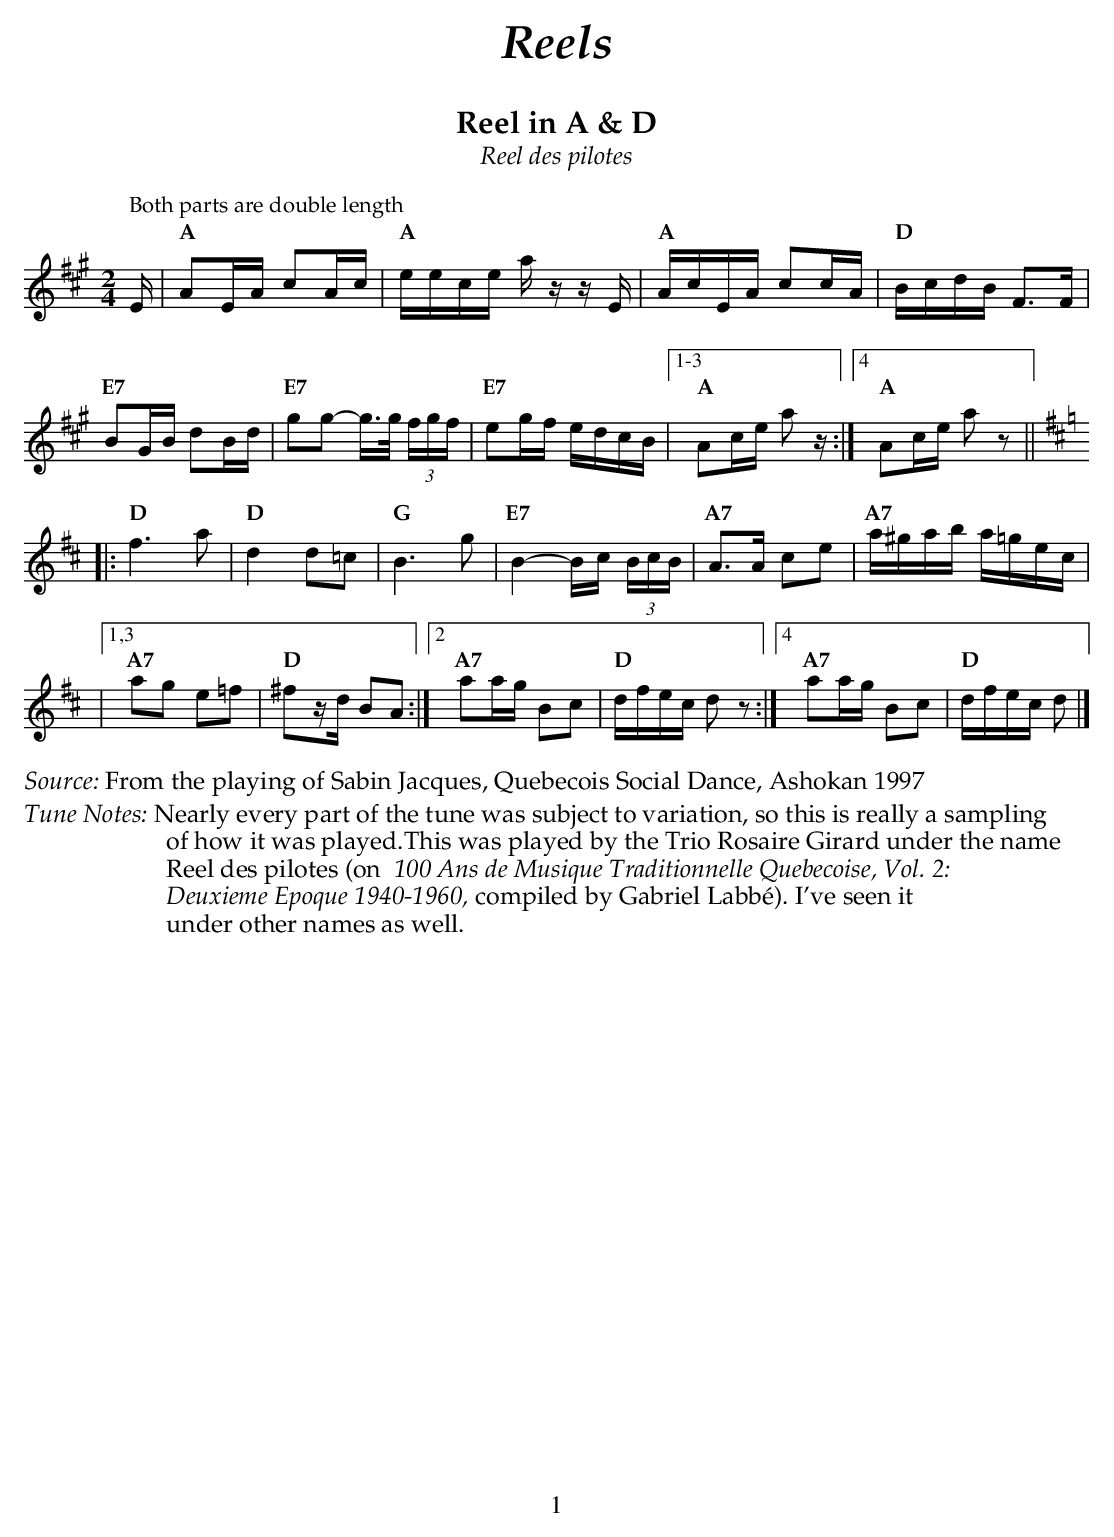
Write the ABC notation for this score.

X:1
T:Reel in A & D
T:Reel des pilotes
Q:"Both parts are double length"
M:2/4
L:1/16
K:A
E |\
"A" A2EA c2Ac      | "A" eece az zE       | "A" AcEA c2cA   | "D" BcdB F3F  |
"E7" B2GB d2Bd     | "E7" g2g2- g>g (3fgf | "E7" e2gf edcB   |1-3 y"A" A2ce a2z  :|4 "A" A2ce a2z2 ||
K:D
|: "D" f6a2        | "D" d4 d2=c2         | "G" B6 g2        | "E7 " B4-Bc (3BcB |\
"A7" A2>A2 c2e2    | "A7" a^gab a=gec     |
|[1,3 y "A7" a2g2 e2=f2 | "D" ^f2zd B2A2   \
:|2 "A7" a2ag B2c2 | "D" dfec d2 z2       :|4 "A7" a2ag B2c2 | "D" dfec d2 |]
